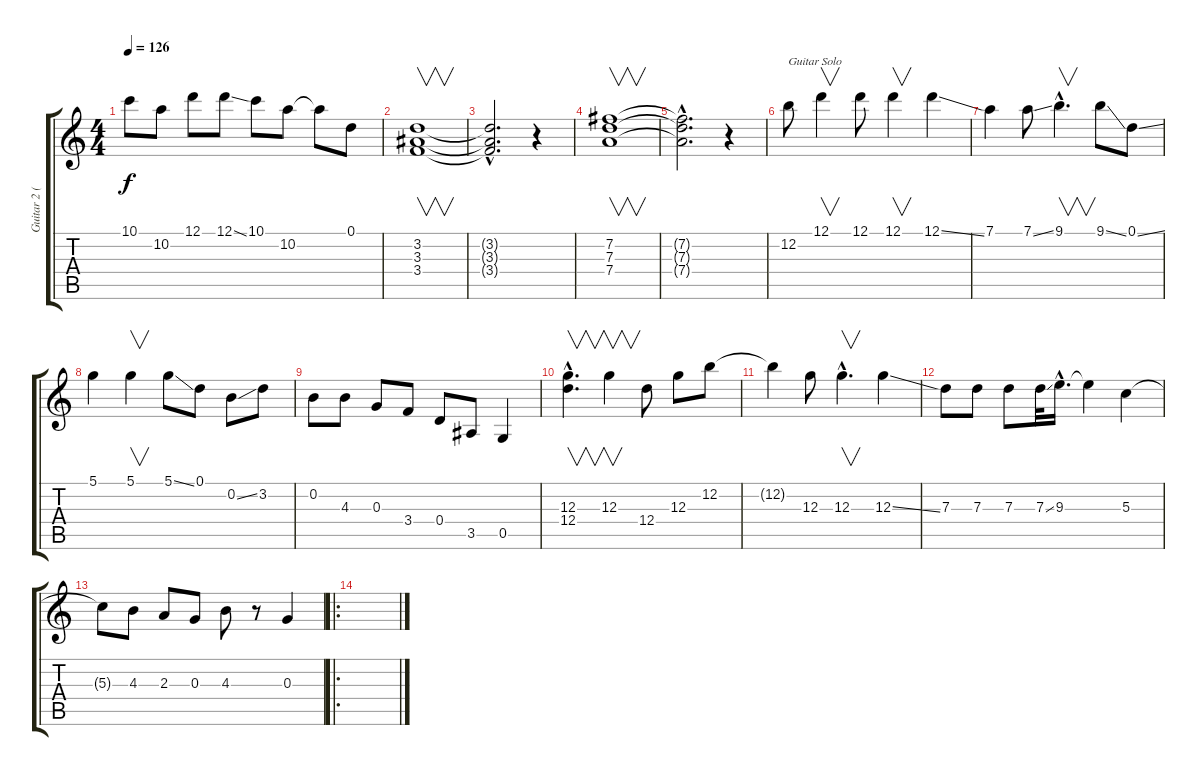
\track ("Guitar 2 (open G tuning)" "Guitar 2 (") {instrument distortionguitar}
\staff {score tabs}
\tuning (D4 B3 G3 D3 G2 D2) {hide}
\ts (4 4)
\tempo 126
\clef g2
\ks c
10.1.8{dy f} 10.2.8 12.1.8 12.1{ss}.8 10.1.8 10.2.8 10.2{t}.8 0.1.8 |
(3.2 3.3 3.4).1{v} |
(3.2{hac t} 3.3{hac t} 3.4{hac t}).2{d} r.4 |
(7.2 7.3 7.4).1{v} |
(7.2{hac t} 7.3{hac t} 7.4{hac t}).2{d} r.4 |
12.2.8{txt "Guitar Solo"} 12.1.4{v} 12.1.8 12.1.4{v} 12.1{ss}.4 |
7.1.4 7.1{ss}.8 9.1{hac}.4{v d} 9.1{ss}.8 0.1{ss}.8 |
5.1.4 5.1.4{v} 5.1{ss}.8 0.1.8 0.2{ss}.8 3.2.8 |
0.2.8 4.3.8 0.3.8 3.4.8 0.4.8 3.5.8 0.5.4 |
(12.3{hac} 12.4{hac}).4{v d} 12.3.4{v} 12.4.8 12.3.8 12.2.8 |
12.2{t}.4 12.3.8 12.3{hac}.4{v d} 12.3{ss}.4 |
7.3.8 7.3.8 7.3.8 7.3{ss}.32 9.3{hac}.16{d} 9.3{t}.4 5.3.4 |
5.3{t}.8 4.3.8 2.3.8 0.3.8 4.3.8 r.8 0.3.4 |
\ro
